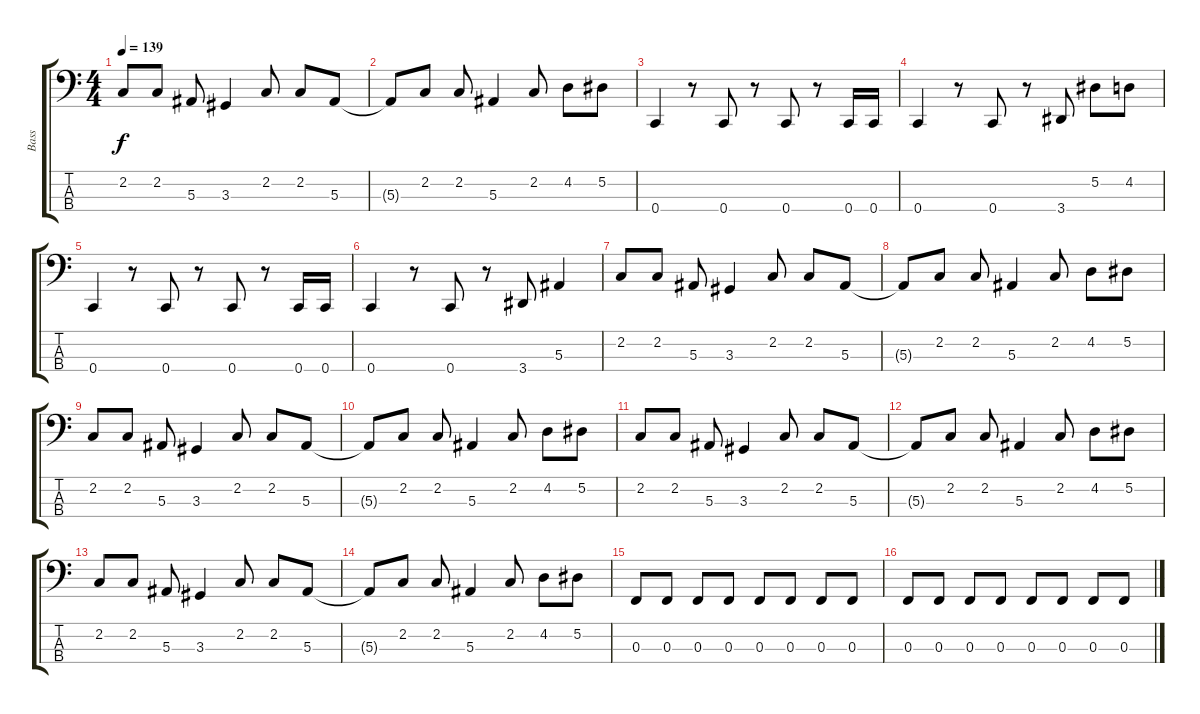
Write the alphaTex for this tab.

\track ("Bass" "Bass") {instrument electricbassfinger}
\staff {score tabs}
\tuning (Eb2 Bb1 F1 C1) {hide}
\ts (4 4)
\tempo 139
\clef f4
\ks c
2.2.8{dy f} 2.2.8 5.3.8 3.3.4 2.2.8 2.2.8 5.3.8 |
5.3{t}.8 2.2.8 2.2.8 5.3.4 2.2.8 4.2.8 5.2.8 |
0.4.4 r.8 0.4.8 r.8 0.4.8 r.8 0.4.16 0.4.16 |
0.4.4 r.8 0.4.8 r.8 3.4.8 5.2.8 4.2.8 |
0.4.4 r.8 0.4.8 r.8 0.4.8 r.8 0.4.16 0.4.16 |
0.4.4 r.8 0.4.8 r.8 3.4.8 5.3.4 |
2.2.8 2.2.8 5.3.8 3.3.4 2.2.8 2.2.8 5.3.8 |
5.3{t}.8 2.2.8 2.2.8 5.3.4 2.2.8 4.2.8 5.2.8 |
2.2.8 2.2.8 5.3.8 3.3.4 2.2.8 2.2.8 5.3.8 |
5.3{t}.8 2.2.8 2.2.8 5.3.4 2.2.8 4.2.8 5.2.8 |
2.2.8 2.2.8 5.3.8 3.3.4 2.2.8 2.2.8 5.3.8 |
5.3{t}.8 2.2.8 2.2.8 5.3.4 2.2.8 4.2.8 5.2.8 |
2.2.8 2.2.8 5.3.8 3.3.4 2.2.8 2.2.8 5.3.8 |
5.3{t}.8 2.2.8 2.2.8 5.3.4 2.2.8 4.2.8 5.2.8 |
0.3.8 0.3.8 0.3.8 0.3.8 0.3.8 0.3.8 0.3.8 0.3.8 |
0.3.8 0.3.8 0.3.8 0.3.8 0.3.8 0.3.8 0.3.8 0.3.8
